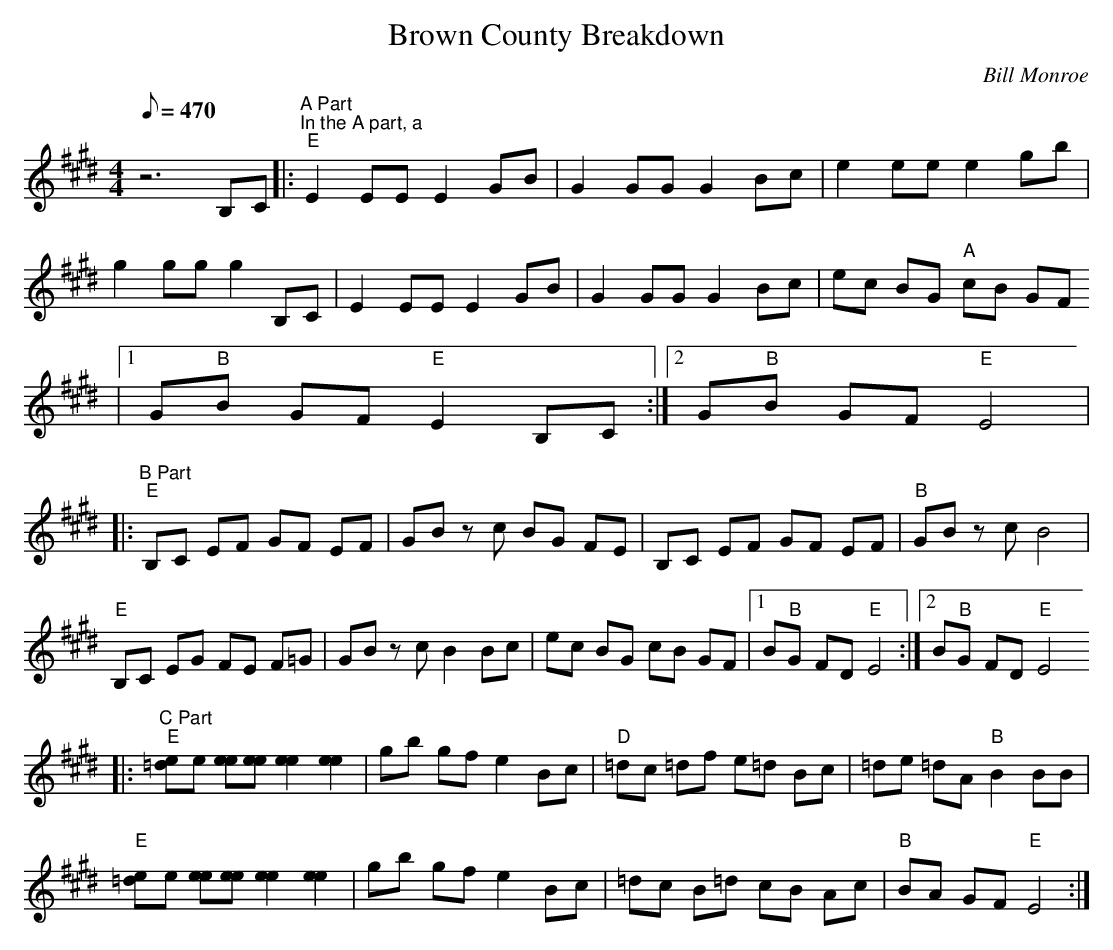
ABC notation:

X:1
T: Brown County Breakdown
C: Bill Monroe
L: 1/8
Q: 470
M: 4/4
K: E
 z6 B,C |: "A Part""In the A part, a""E"E2 EE E2 GB | G2 GG G2 Bc | e2 ee e2 gb |
 g2 gg g2 B,C | E2 EE E2 GB | G2 GG G2 Bc | ec BG "A"cB GF
|1 G"B"B GF "E"E2 B,C :|2 G"B"B GF "E"E4 |
|: "B Part""E"B,C EF GF EF | GB zc BG FE | B,C EF GF EF | "B"GB zc B4 |
 "E"B,C EG FE F=G | GB zc B2 Bc | ec BG cB GF |1 B"B"G FD "E"E4 :|2 B"B"G FD "E"E4
|: "C Part""E"[e=d]e [ee][ee] [e2e2] [e2e2] | gb gf e2 Bc | "D"=dc =df e=d Bc | =de =dA "B"B2 BB |
 "E"[e=d]e [ee][ee] [e2e2] [e2e2] | gb gf e2 Bc | =dc B=d cB Ac | "B"BA GF "E"E4 :|
